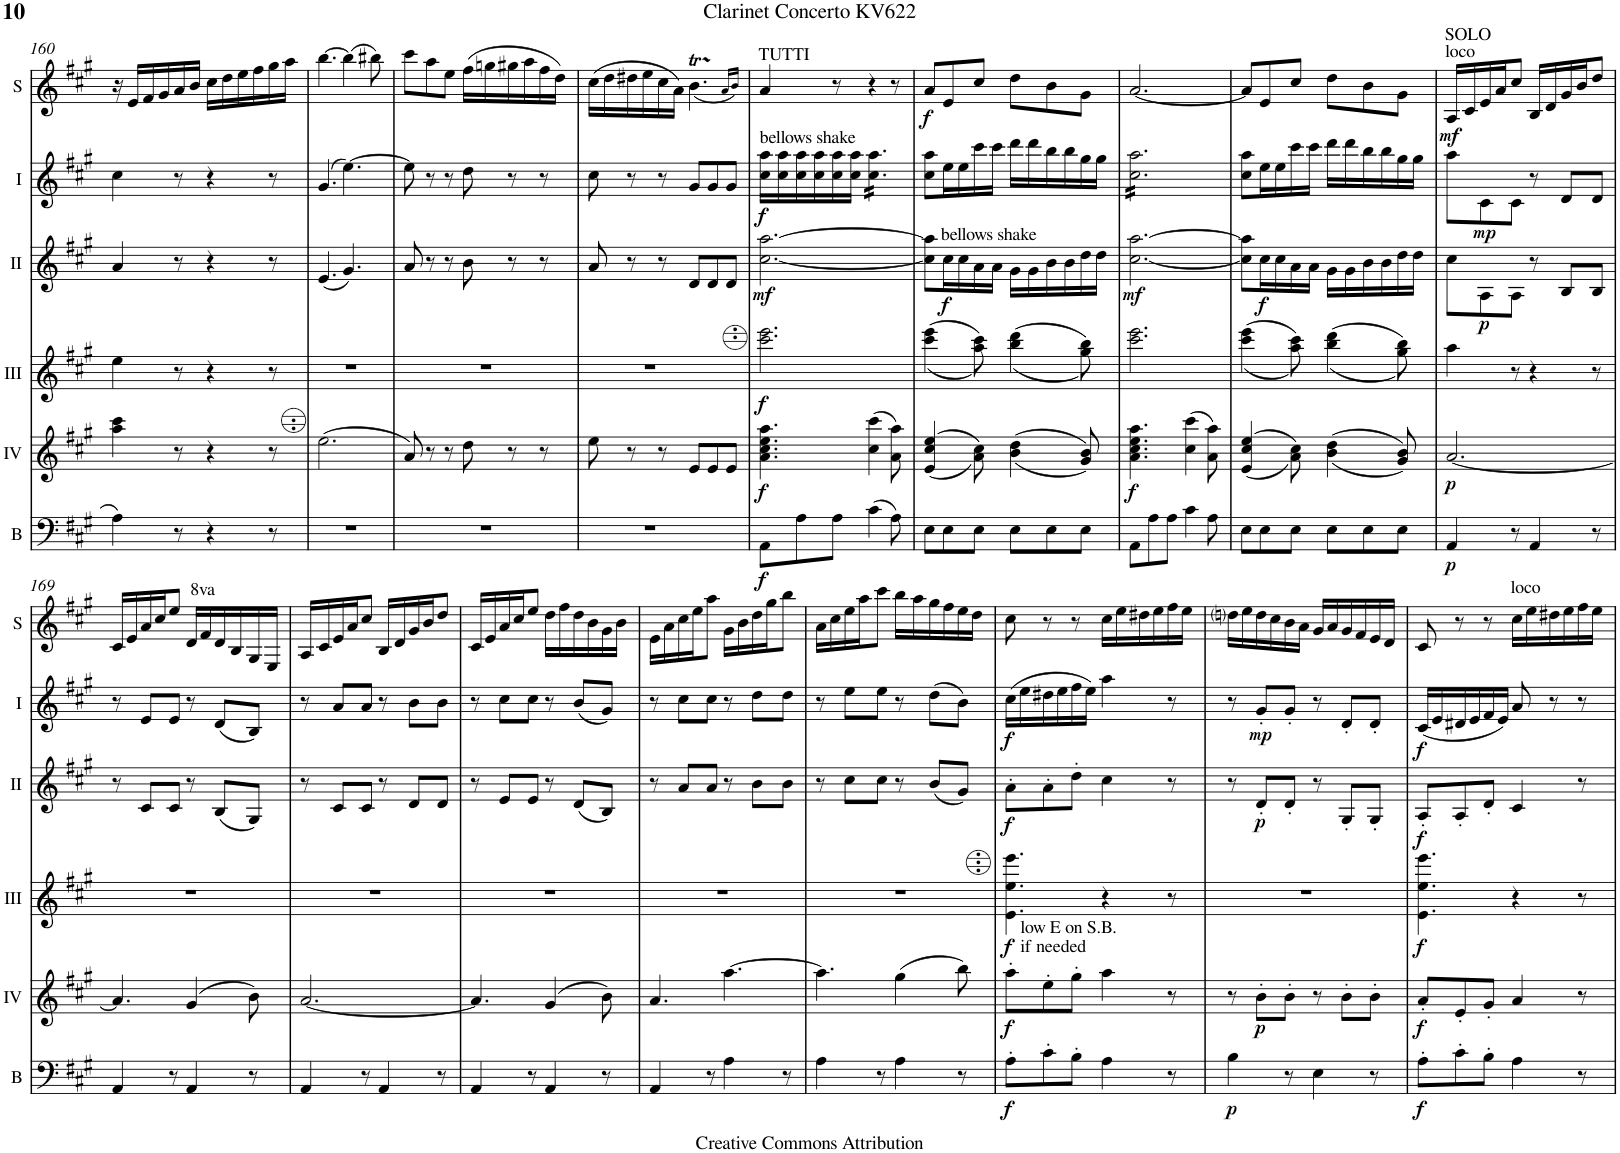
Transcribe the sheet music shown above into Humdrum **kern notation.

**kern	**dynam	**kern	**dynam	**kern	**dynam	**kern	**dynam	**kern	**dynam	**kern	**dynam
*part6	*part6	*part5	*part5	*part4	*part4	*part3	*part3	*part2	*part2	*part1	*part1
*staff6	*staff6	*staff5	*staff5	*staff4	*staff4	*staff3	*staff3	*staff2	*staff2	*staff1	*staff1
*I"Bass	*	*I"Acc. 4	*	*I"Acc. 3	*	*I"Acc. 2	*	*I"Acc. 1	*	*I"Solo bayan	*
*I'B	*	*	*	*	*	*	*	*	*	*I'S	*
!!LO:PB:g=z
*clefF4	*	*clefG2	*	*clefG2	*	*clefG2	*	*clefG2	*	*clefG2	*
*Trd7c12	*	*Trd7c12	*	*Trd7c12	*	*	*	*	*	*	*
*k[f#c#g#]	*	*k[f#c#g#]	*	*k[f#c#g#]	*	*k[f#c#g#]	*	*k[f#c#g#]	*	*k[f#c#g#]	*
*M6/8	*	*M6/8	*	*M6/8	*	*M6/8	*	*M6/8	*	*M6/8	*
=160	=160	=160	=160	=160	=160	=160	=160	=160	=160	=160	=160
4A\	.	4aa\ 4ccc#\	.	4ee\	.	4a/	.	4cc#\	.	16r	.
.	.	.	.	.	.	.	.	.	.	16e/LL	.
.	.	.	.	.	.	.	.	.	.	16f#/	.
.	.	.	.	.	.	.	.	.	.	16g#/	.
8r	.	8r	.	8r	.	8r	.	8r	.	16a/	.
.	.	.	.	.	.	.	.	.	.	16b/JJ	.
4r	.	4r	.	4r	.	4r	.	4r	.	16cc#\LL	.
.	.	.	.	.	.	.	.	.	.	16dd\	.
.	.	.	.	.	.	.	.	.	.	16ee\	.
.	.	.	.	.	.	.	.	.	.	16ff#\	.
8r	.	8r	.	8r	.	8r	.	8r	.	16gg#\	.
.	.	.	.	.	.	.	.	.	.	16aa\JJ	.
=161	=161	=161	=161	=161	=161	=161	=161	=161	=161	=161	=161
2.r	.	(2.ee\	.	2.r	.	(4.e/	.	(4.g#/	.	[4.bb\	.
.	.	.	.	.	.	4.g#/)	.	[4.ee\)	.	(4bb\]	.
.	.	.	.	.	.	.	.	.	.	8bb#X\)	.
=162	=162	=162	=162	=162	=162	=162	=162	=162	=162	=162	=162
2.r	.	8a/)	.	2.r	.	8a/	.	8ee\]	.	8ccc#\L	.
.	.	8r	.	.	.	8r	.	8r	.	8aa\	.
.	.	8r	.	.	.	8r	.	8r	.	8ee\J	.
.	.	8dd\	.	.	.	8b\	.	8dd\	.	(16ff#\LL	.
.	.	.	.	.	.	.	.	.	.	16ggn\	.
.	.	8r	.	.	.	8r	.	8r	.	16gg#X\	.
.	.	.	.	.	.	.	.	.	.	16aa\	.
.	.	8r	.	.	.	8r	.	8r	.	16ff#\	.
.	.	.	.	.	.	.	.	.	.	16dd\JJ)	.
=163	=163	=163	=163	=163	=163	=163	=163	=163	=163	=163	=163
2.r	.	8ee\	.	2.r	.	8a/	.	8cc#\	.	(16cc#\LL	.
.	.	.	.	.	.	.	.	.	.	16dd\	.
.	.	8r	.	.	.	8r	.	8r	.	16dd#X\	.
.	.	.	.	.	.	.	.	.	.	16ee\	.
.	.	8r	.	.	.	8r	.	8r	.	16cc#\	.
.	.	.	.	.	.	.	.	.	.	16a\JJ)	.
.	.	8e/L	.	.	.	8d/L	.	8g#/L	.	(<4.bT\	.
.	.	8e/	.	.	.	8d/	.	8g#/	.	.	.
.	.	8e/J	.	.	.	8d/J	.	8g#/J	.	.	.
.	.	.	.	.	.	.	.	.	.	16qa/LL)	.
.	.	.	.	.	.	.	.	.	.	16qb/JJ	.
=164	=164	=164	=164	=164	=164	=164	=164	=164	=164	=164	=164
!	!	!	!	!	!	!	!	!	!	!LO:TX:a:t=TUTTI	!
!	!	!	!	!	!	!	!	!LO:TX:a:t=bellows shake	!	!	!
!	!LO:DY:b	!	!LO:DY:b	!	!LO:DY:b	!	!LO:DY:b	!	!LO:DY:b	!	!
8AA\L	f	4.a\ 4.cc#\ 4.ee\ 4.aa\	f	2.cccc#\ 2.eeee\	f	[2.cc#\ [2.aa\	mf	16cc#\ 16aa\LL	f	4a/	.
.	.	.	.	.	.	.	.	16cc#\ 16aa\	.	.	.
8A\	.	.	.	.	.	.	.	16cc#\ 16aa\	.	.	.
.	.	.	.	.	.	.	.	16cc#\ 16aa\	.	.	.
8A\J	.	.	.	.	.	.	.	16cc#\ 16aa\	.	8r	.
.	.	.	.	.	.	.	.	16cc#\ 16aa\JJ	.	.	.
*	*	*	*	*	*	*	*	*tremolo	*	*	*
(4c#\	.	(4cc#\ 4ccc#\	.	.	.	.	.	16cc#\ 16aa\LL	.	4r	.
.	.	.	.	.	.	.	.	16cc#\ 16aa\	.	.	.
.	.	.	.	.	.	.	.	16cc#\ 16aa\	.	.	.
.	.	.	.	.	.	.	.	16cc#\ 16aa\	.	.	.
8A\)	.	8a\ 8aa\)	.	.	.	.	.	16cc#\ 16aa\	.	8r	.
.	.	.	.	.	.	.	.	16cc#\ 16aa\JJ	.	.	.
*	*	*	*	*	*	*	*	*Xtremolo	*	*	*
=165	=165	=165	=165	=165	=165	=165	=165	=165	=165	=165	=165
!	!	!	!	!	!	!	!	!	!	!	!LO:DY:b
8E\L	.	(<(4e/ 4cc#/ 4ee/	.	(<(4cccc#\ 4eeee\	.	8cc#\] 8aa\]L	.	8cc#\ 8aa\L	.	8a/L	f
!	!	!	!	!	!	!LO:TX:a:t=bellows shake	!	!	!	!	!
!	!	!	!	!	!	!	!LO:DY:b	!	!	!	!
8E\	.	.	.	.	.	16cc#\L	f	16ee\L	.	8e/	.
.	.	.	.	.	.	16cc#\	.	16ee\	.	.	.
8E\J	.	8a\ 8cc#\))	.	8aaa\ 8cccc#\))	.	16a\	.	16ccc#\	.	8cc#/J	.
.	.	.	.	.	.	16a\JJ	.	16ccc#\JJ	.	.	.
8E\L	.	(<(4b\ 4dd\	.	(<(4bbb\ 4dddd\	.	16g#\LL	.	16ddd\LL	.	8dd\L	.
.	.	.	.	.	.	16g#\	.	16ddd\	.	.	.
8E\	.	.	.	.	.	16b\	.	16bb\	.	8b\	.
.	.	.	.	.	.	16b\	.	16bb\	.	.	.
8E\J	.	8g#/ 8b/))	.	8ggg#\ 8bbb\))	.	16dd\	.	16gg#\	.	8g#\J	.
.	.	.	.	.	.	16dd\JJ	.	16gg#\JJ	.	.	.
=166	=166	=166	=166	=166	=166	=166	=166	=166	=166	=166	=166
!	!	!	!LO:DY:b	!	!	!	!LO:DY:b	!	!	!	!
*	*	*	*	*	*	*	*	*tremolo	*	*	*
8AA\L	.	4.a\ 4.cc#\ 4.ee\ 4.aa\	f	2.cccc#\ 2.eeee\	.	[2.cc#\ [2.aa\	mf	16cc#\ 16aa\LL	.	[2.a/	.
.	.	.	.	.	.	.	.	16cc#\ 16aa\	.	.	.
8A\	.	.	.	.	.	.	.	16cc#\ 16aa\	.	.	.
.	.	.	.	.	.	.	.	16cc#\ 16aa\	.	.	.
8A\J	.	.	.	.	.	.	.	16cc#\ 16aa\	.	.	.
.	.	.	.	.	.	.	.	16cc#\ 16aa\	.	.	.
4c#\	.	(4cc#\ 4ccc#\	.	.	.	.	.	16cc#\ 16aa\	.	.	.
.	.	.	.	.	.	.	.	16cc#\ 16aa\	.	.	.
.	.	.	.	.	.	.	.	16cc#\ 16aa\	.	.	.
.	.	.	.	.	.	.	.	16cc#\ 16aa\	.	.	.
8A\	.	8a\ 8aa\)	.	.	.	.	.	16cc#\ 16aa\	.	.	.
.	.	.	.	.	.	.	.	16cc#\ 16aa\JJ	.	.	.
*	*	*	*	*	*	*	*	*Xtremolo	*	*	*
=167	=167	=167	=167	=167	=167	=167	=167	=167	=167	=167	=167
8E\L	.	(<(4e/ 4cc#/ 4ee/	.	((<4cccc#\ 4eeee\	.	8cc#\] 8aa\]L	.	8cc#\ 8aa\L	.	8a/L]	.
!	!	!	!	!	!	!	!LO:DY:b	!	!	!	!
8E\	.	.	.	.	.	16cc#\L	f	16ee\L	.	8e/	.
.	.	.	.	.	.	16cc#\	.	16ee\	.	.	.
8E\J	.	8a\ 8cc#\))	.	8aaa\ 8cccc#\))	.	16a\	.	16ccc#\	.	8cc#/J	.
.	.	.	.	.	.	16a\JJ	.	16ccc#\JJ	.	.	.
8E\L	.	((<4b\ 4dd\	.	(<(4bbb\ 4dddd\	.	16g#\LL	.	16ddd\LL	.	8dd\L	.
.	.	.	.	.	.	16g#\	.	16ddd\	.	.	.
8E\	.	.	.	.	.	16b\	.	16bb\	.	8b\	.
.	.	.	.	.	.	16b\	.	16bb\	.	.	.
8E\J	.	8g#/ 8b/))	.	8ggg#\ 8bbb\))	.	16dd\	.	16gg#\	.	8g#\J	.
.	.	.	.	.	.	16dd\JJ	.	16gg#\JJ	.	.	.
=168	=168	=168	=168	=168	=168	=168	=168	=168	=168	=168	=168
!	!	!	!	!	!	!	!	!	!	!LO:TX:a:t=loco	!
!	!	!	!	!	!	!	!	!	!	!LO:TX:a:t=SOLO	!
!	!LO:DY:b	!	!LO:DY:b	!	!	!	!	!	!	!	!LO:DY:b
4AA/	p	[2.a/	p	4aaa\	.	8cc#\L	.	8aa\L	.	16AA/LL	mf
.	.	.	.	.	.	.	.	.	.	16C#/	.
!	!	!	!	!	!	!	!LO:DY:b	!	!LO:DY:b	!	!
.	.	.	.	.	.	8A\	p	8c#\	mp	16E/	.
.	.	.	.	.	.	.	.	.	.	16A/J	.
8r	.	.	.	8r	.	8A\J	.	8c#\J	.	8c#/J	.
4AA/	.	.	.	4r	.	8r	.	8r	.	16BB/LL	.
.	.	.	.	.	.	.	.	.	.	16D/	.
.	.	.	.	.	.	8B/L	.	8d/L	.	16G#/	.
.	.	.	.	.	.	.	.	.	.	16B/J	.
8r	.	.	.	8r	.	8B/J	.	8d/J	.	8d/J	.
!!LO:LB:g=z
=169	=169	=169	=169	=169	=169	=169	=169	=169	=169	=169	=169
4AA/	.	4.a/]	.	2.r	.	8r	.	8r	.	16C#/LL	.
.	.	.	.	.	.	.	.	.	.	16E/	.
.	.	.	.	.	.	8c#/L	.	8e/L	.	16A/	.
.	.	.	.	.	.	.	.	.	.	16c#/J	.
8r	.	.	.	.	.	8c#/J	.	8e/J	.	8e/J	.
!	!	!	!	!	!	!	!	!	!	!LO:TX:a:t=8va	!
4AA/	.	(4g#/	.	.	.	8r	.	8r	.	16d/LL	.
.	.	.	.	.	.	.	.	.	.	16f#/	.
.	.	.	.	.	.	(8B/L	.	(8d/L	.	16d/	.
.	.	.	.	.	.	.	.	.	.	16B/	.
8r	.	8b\)	.	.	.	8G#/J)	.	8B/J)	.	16G#/	.
.	.	.	.	.	.	.	.	.	.	16E/JJ	.
=170	=170	=170	=170	=170	=170	=170	=170	=170	=170	=170	=170
4AA/	.	[2.a/	.	2.r	.	8r	.	8r	.	16A/LL	.
.	.	.	.	.	.	.	.	.	.	16c#/	.
.	.	.	.	.	.	8c#/L	.	8a/L	.	16e/	.
.	.	.	.	.	.	.	.	.	.	16a/J	.
8r	.	.	.	.	.	8c#/J	.	8a/J	.	8cc#/J	.
4AA/	.	.	.	.	.	8r	.	8r	.	16B/LL	.
.	.	.	.	.	.	.	.	.	.	16d/	.
.	.	.	.	.	.	8d/L	.	8b\L	.	16g#/	.
.	.	.	.	.	.	.	.	.	.	16b/J	.
8r	.	.	.	.	.	8d/J	.	8b\J	.	8dd/J	.
=171	=171	=171	=171	=171	=171	=171	=171	=171	=171	=171	=171
4AA/	.	4.a/]	.	2.r	.	8r	.	8r	.	16c#/LL	.
.	.	.	.	.	.	.	.	.	.	16e/	.
.	.	.	.	.	.	8e/L	.	8cc#\L	.	16a/	.
.	.	.	.	.	.	.	.	.	.	16cc#/J	.
8r	.	.	.	.	.	8e/J	.	8cc#\J	.	8ee/J	.
4AA/	.	(4g#/	.	.	.	8r	.	8r	.	16dd\LL	.
.	.	.	.	.	.	.	.	.	.	16ff#\	.
.	.	.	.	.	.	(8d/L	.	(8b/L	.	16dd\	.
.	.	.	.	.	.	.	.	.	.	16b\	.
8r	.	8b\)	.	.	.	8B/J)	.	8g#/J)	.	16g#\	.
.	.	.	.	.	.	.	.	.	.	16b\JJ	.
=172	=172	=172	=172	=172	=172	=172	=172	=172	=172	=172	=172
4AA/	.	4.a/	.	2.r	.	8r	.	8r	.	16e\LL	.
.	.	.	.	.	.	.	.	.	.	16a\	.
.	.	.	.	.	.	8a/L	.	8cc#\L	.	16cc#\	.
.	.	.	.	.	.	.	.	.	.	16ee\J	.
8r	.	.	.	.	.	8a/J	.	8cc#\J	.	8aa\J	.
4A\	.	[4.aa\	.	.	.	8r	.	8r	.	16g#\LL	.
.	.	.	.	.	.	.	.	.	.	16b\	.
.	.	.	.	.	.	8b\L	.	8dd\L	.	16dd\	.
.	.	.	.	.	.	.	.	.	.	16gg#\J	.
8r	.	.	.	.	.	8b\J	.	8dd\J	.	8bb\J	.
=173	=173	=173	=173	=173	=173	=173	=173	=173	=173	=173	=173
4A\	.	4.aa\]	.	2.r	.	8r	.	8r	.	16a\LL	.
.	.	.	.	.	.	.	.	.	.	16cc#\	.
.	.	.	.	.	.	8cc#\L	.	8ee\L	.	16ee\	.
.	.	.	.	.	.	.	.	.	.	16aa\J	.
8r	.	.	.	.	.	8cc#\J	.	8ee\J	.	8ccc#\J	.
4A\	.	(4gg#\	.	.	.	8r	.	8r	.	16bb\LL	.
.	.	.	.	.	.	.	.	.	.	16aa\	.
.	.	.	.	.	.	(8b/L	.	(8dd\L	.	16gg#\	.
.	.	.	.	.	.	.	.	.	.	16ff#\	.
8r	.	8bb\)	.	.	.	8g#/J)	.	8b\J)	.	16ee\	.
.	.	.	.	.	.	.	.	.	.	16dd\JJ	.
=174	=174	=174	=174	=174	=174	=174	=174	=174	=174	=174	=174
!	!LO:DY:b	!	!LO:DY:b	!	!LO:DY:b	!	!LO:DY:b	!	!LO:DY:b	!	!
*	*	*	*	*^	*	*	*	*	*	*	*
8A'\L	f	8aa'\L	f	4.e\ 4.ee\ 4.eee\	16ryy	f	8a'\L	f	(16cc#\LL	f	8cc#\	.
!	!	!	!	!	!LO:TX:b:t=low E on S.B.	!	!	!	!	!	!	!
!	!	!	!	!	!LO:TX:b:t=if needed	!	!	!	!	!	!	!
.	.	.	.	.	2ryy	.	.	.	16ee\	.	.	.
8c#'\	.	8ee'\	.	.	.	.	8a'\	.	16dd#X\	.	8r	.
.	.	.	.	.	.	.	.	.	16ee\	.	.	.
8B'\J	.	8gg#'\J	.	.	.	.	8dd'\J	.	16ff#\	.	8r	.
.	.	.	.	.	.	.	.	.	16ee\JJ)	.	.	.
4A\	.	4aa\	.	4r	.	.	4cc#\	.	4aa\	.	16cc#\LL	.
.	.	.	.	.	.	.	.	.	.	.	16ee\	.
.	.	.	.	.	.	.	.	.	.	.	16dd#X\	.
.	.	.	.	.	8.ryy	.	.	.	.	.	16ee\	.
8r	.	8r	.	8r	.	.	8r	.	8r	.	16ff#\	.
.	.	.	.	.	.	.	.	.	.	.	16ee\JJ	.
=175	=175	=175	=175	=175	=175	=175	=175	=175	=175	=175	=175	=175
!	!LO:DY:b	!	!	!	!	!	!	!	!	!	!	!
*	*	*	*	*v	*v	*	*	*	*	*	*	*
4B\	p	8r	.	2.r	.	8r	.	8r	.	16ddni\LL	.
.	.	.	.	.	.	.	.	.	.	16ee\	.
!	!	!	!LO:DY:b	!	!	!	!LO:DY:b	!	!LO:DY:b	!	!
.	.	8b'\L	p	.	.	8d'/L	p	8g#'/L	mp	16dd\	.
.	.	.	.	.	.	.	.	.	.	16cc#\	.
8r	.	8b'\J	.	.	.	8d'/J	.	8g#'/J	.	16b\	.
.	.	.	.	.	.	.	.	.	.	16a\JJ	.
4E\	.	8r	.	.	.	8r	.	8r	.	16g#/LL	.
.	.	.	.	.	.	.	.	.	.	16a/	.
.	.	8b'\L	.	.	.	8G#'/L	.	8d'/L	.	16g#/	.
.	.	.	.	.	.	.	.	.	.	16f#/	.
8r	.	8b'\J	.	.	.	8G#'/J	.	8d'/J	.	16e/	.
.	.	.	.	.	.	.	.	.	.	16d/JJ	.
=176	=176	=176	=176	=176	=176	=176	=176	=176	=176	=176	=176
!	!LO:DY:b	!	!LO:DY:b	!	!LO:DY:b	!	!LO:DY:b	!	!LO:DY:b	!	!
8A'\L	f	8a'/L	f	4.e\ 4.ee\ 4.eee\	f	8A'/L	f	(16c#/LL	f	8c#/	.
.	.	.	.	.	.	.	.	16e/	.	.	.
8c#'\	.	8e'/	.	.	.	8A'/	.	16d#X/	.	8r	.
.	.	.	.	.	.	.	.	16e/	.	.	.
8B'\J	.	8g#'/J	.	.	.	8d'/J	.	16f#/	.	8r	.
.	.	.	.	.	.	.	.	16e/JJ)	.	.	.
!	!	!	!	!	!	!	!	!	!	!LO:TX:a:t=loco	!
4A\	.	4a/	.	4r	.	4c#/	.	8a/	.	16c#\LL	.
.	.	.	.	.	.	.	.	.	.	16e\	.
.	.	.	.	.	.	.	.	8r	.	16d#X\	.
.	.	.	.	.	.	.	.	.	.	16e\	.
8r	.	8r	.	8r	.	8r	.	8r	.	16f#\	.
.	.	.	.	.	.	.	.	.	.	16e\JJ	.
=	=	=	=	=	=	=	=	=	=	=	=
*-	*-	*-	*-	*-	*-	*-	*-	*-	*-	*-	*-
